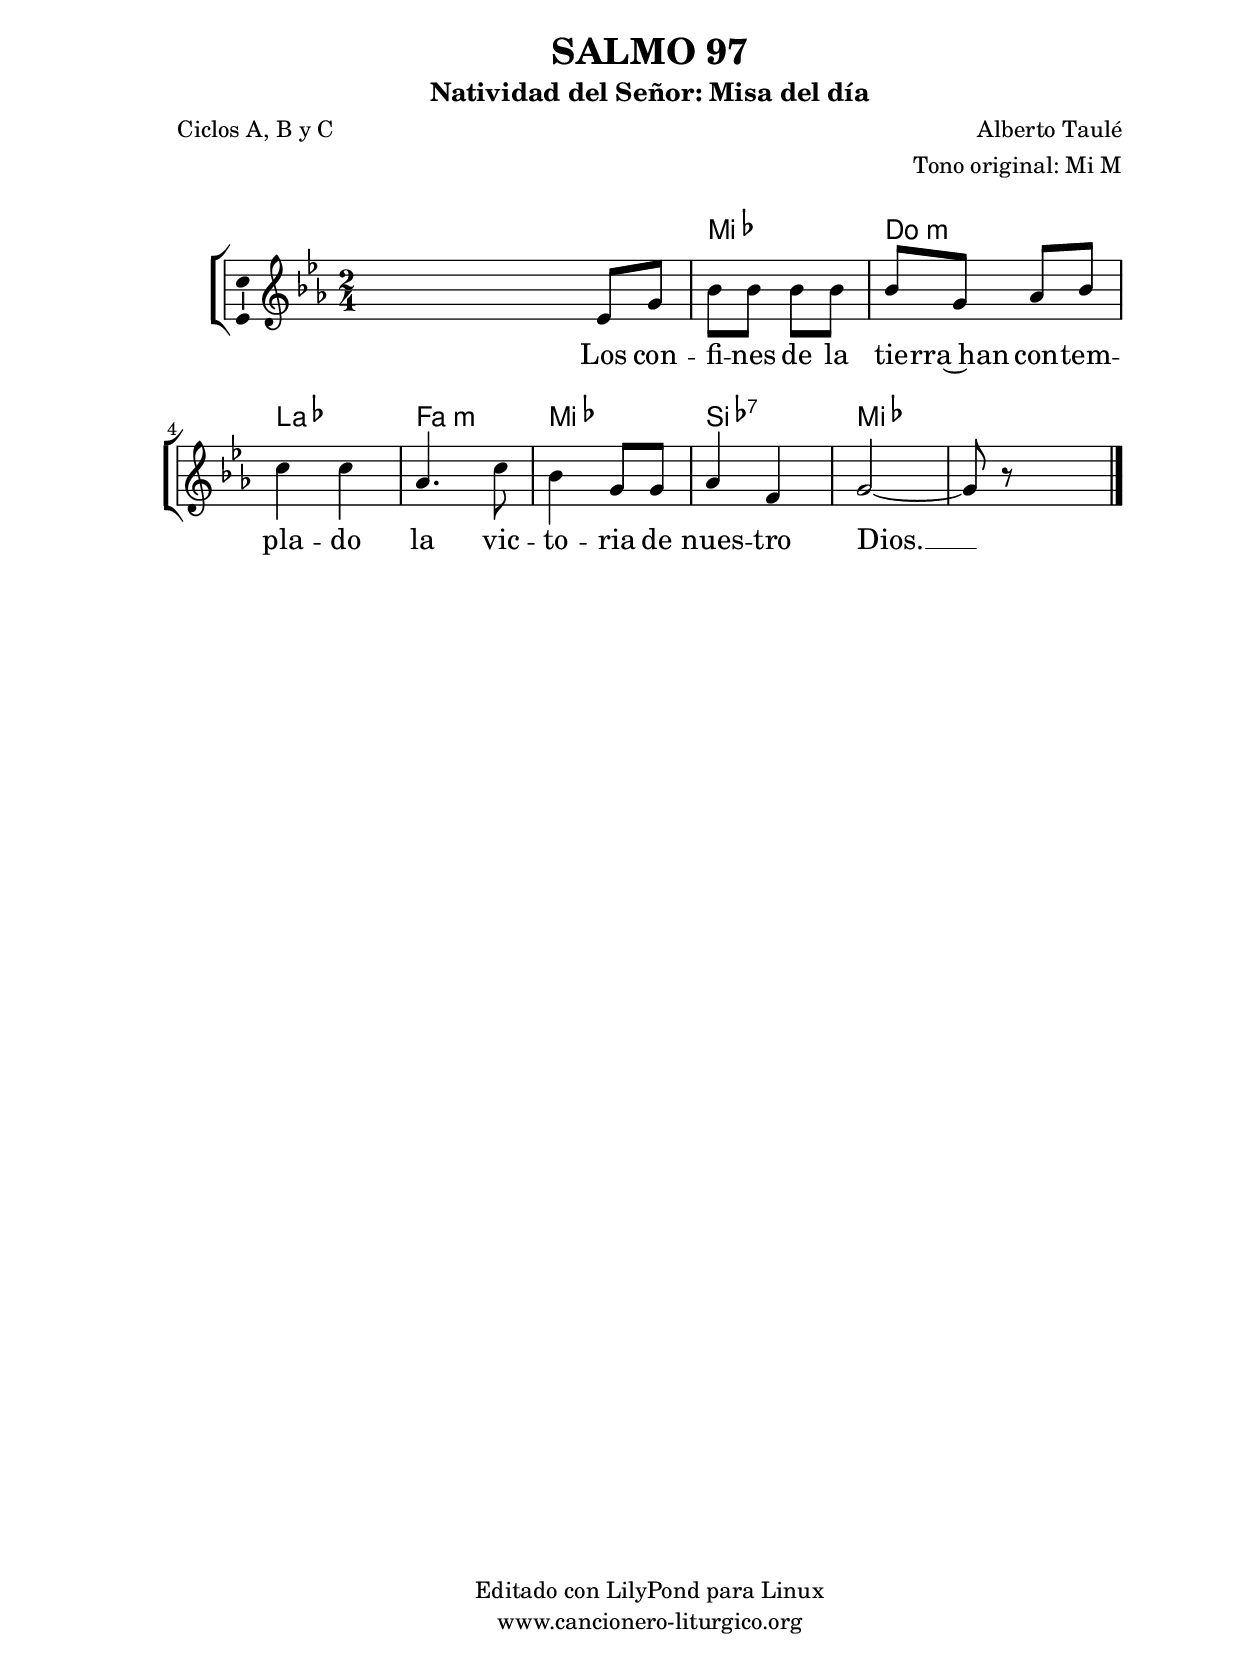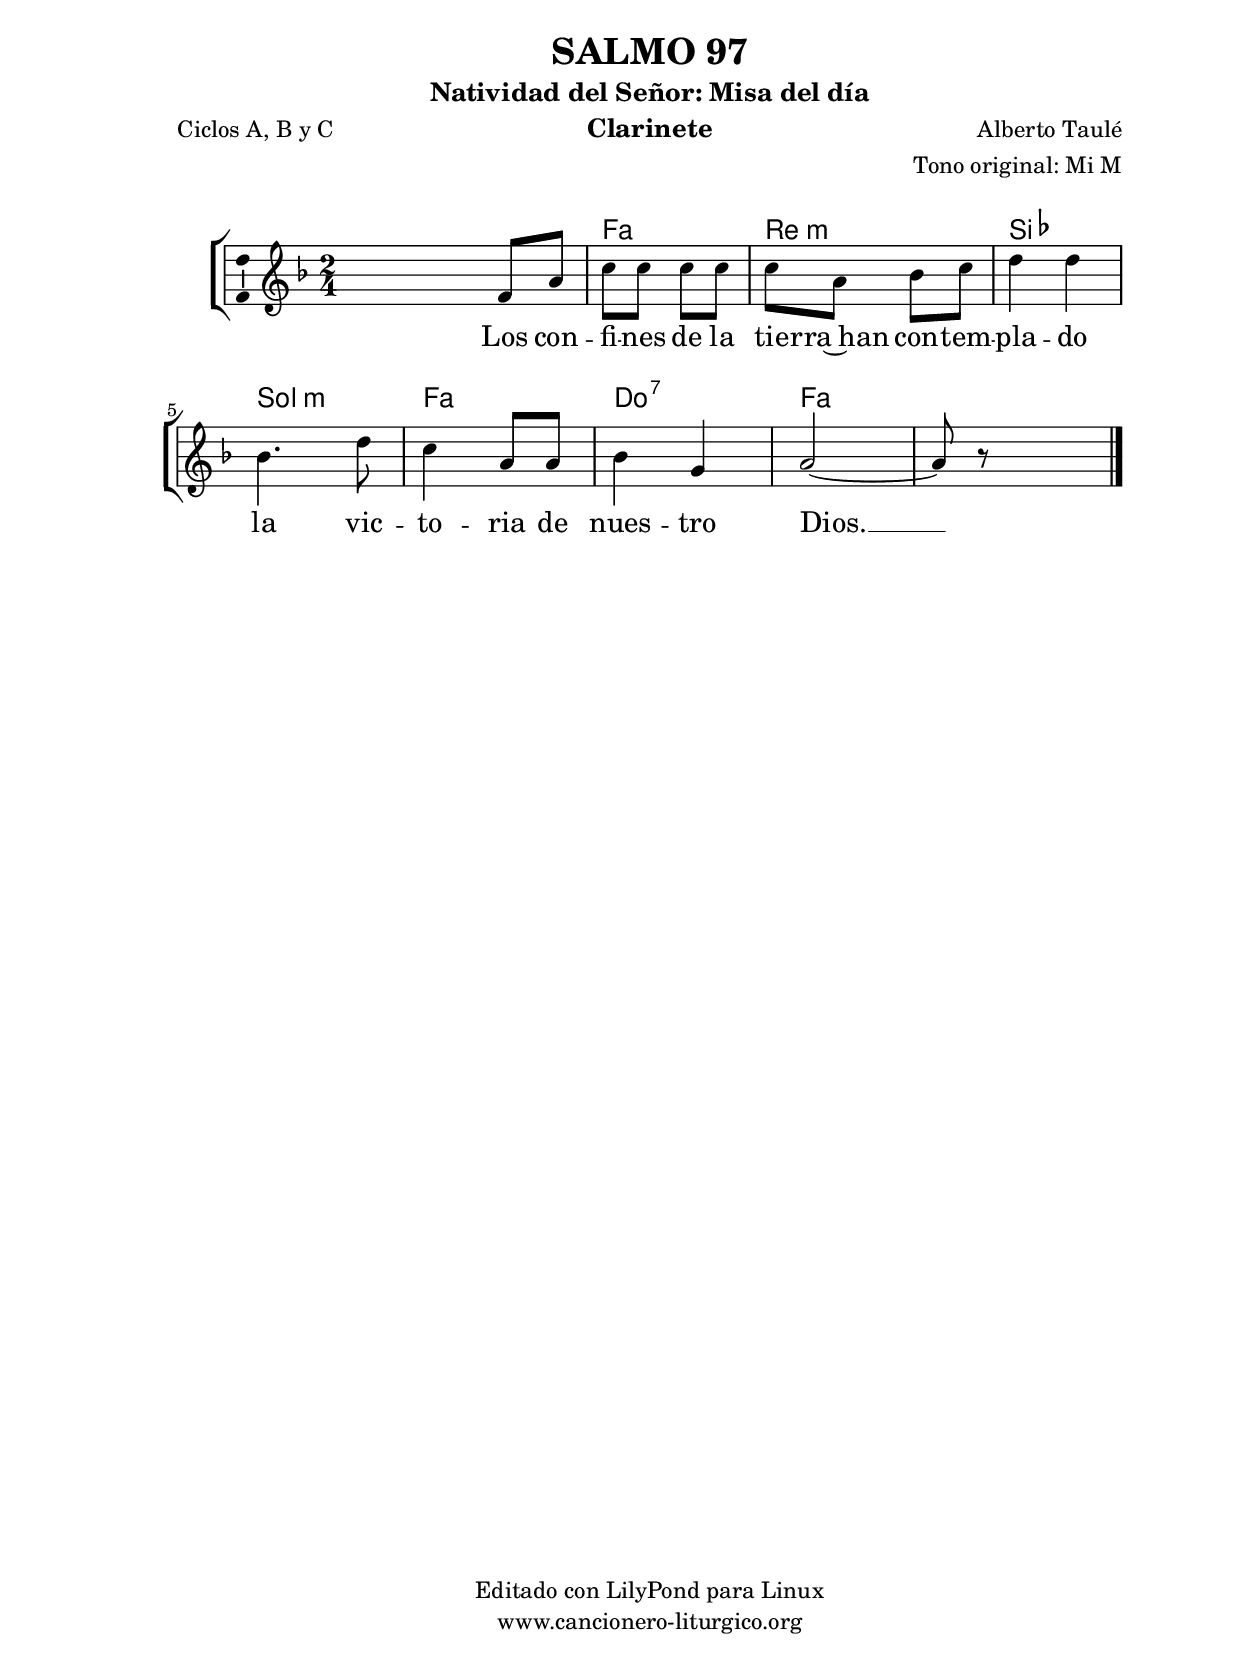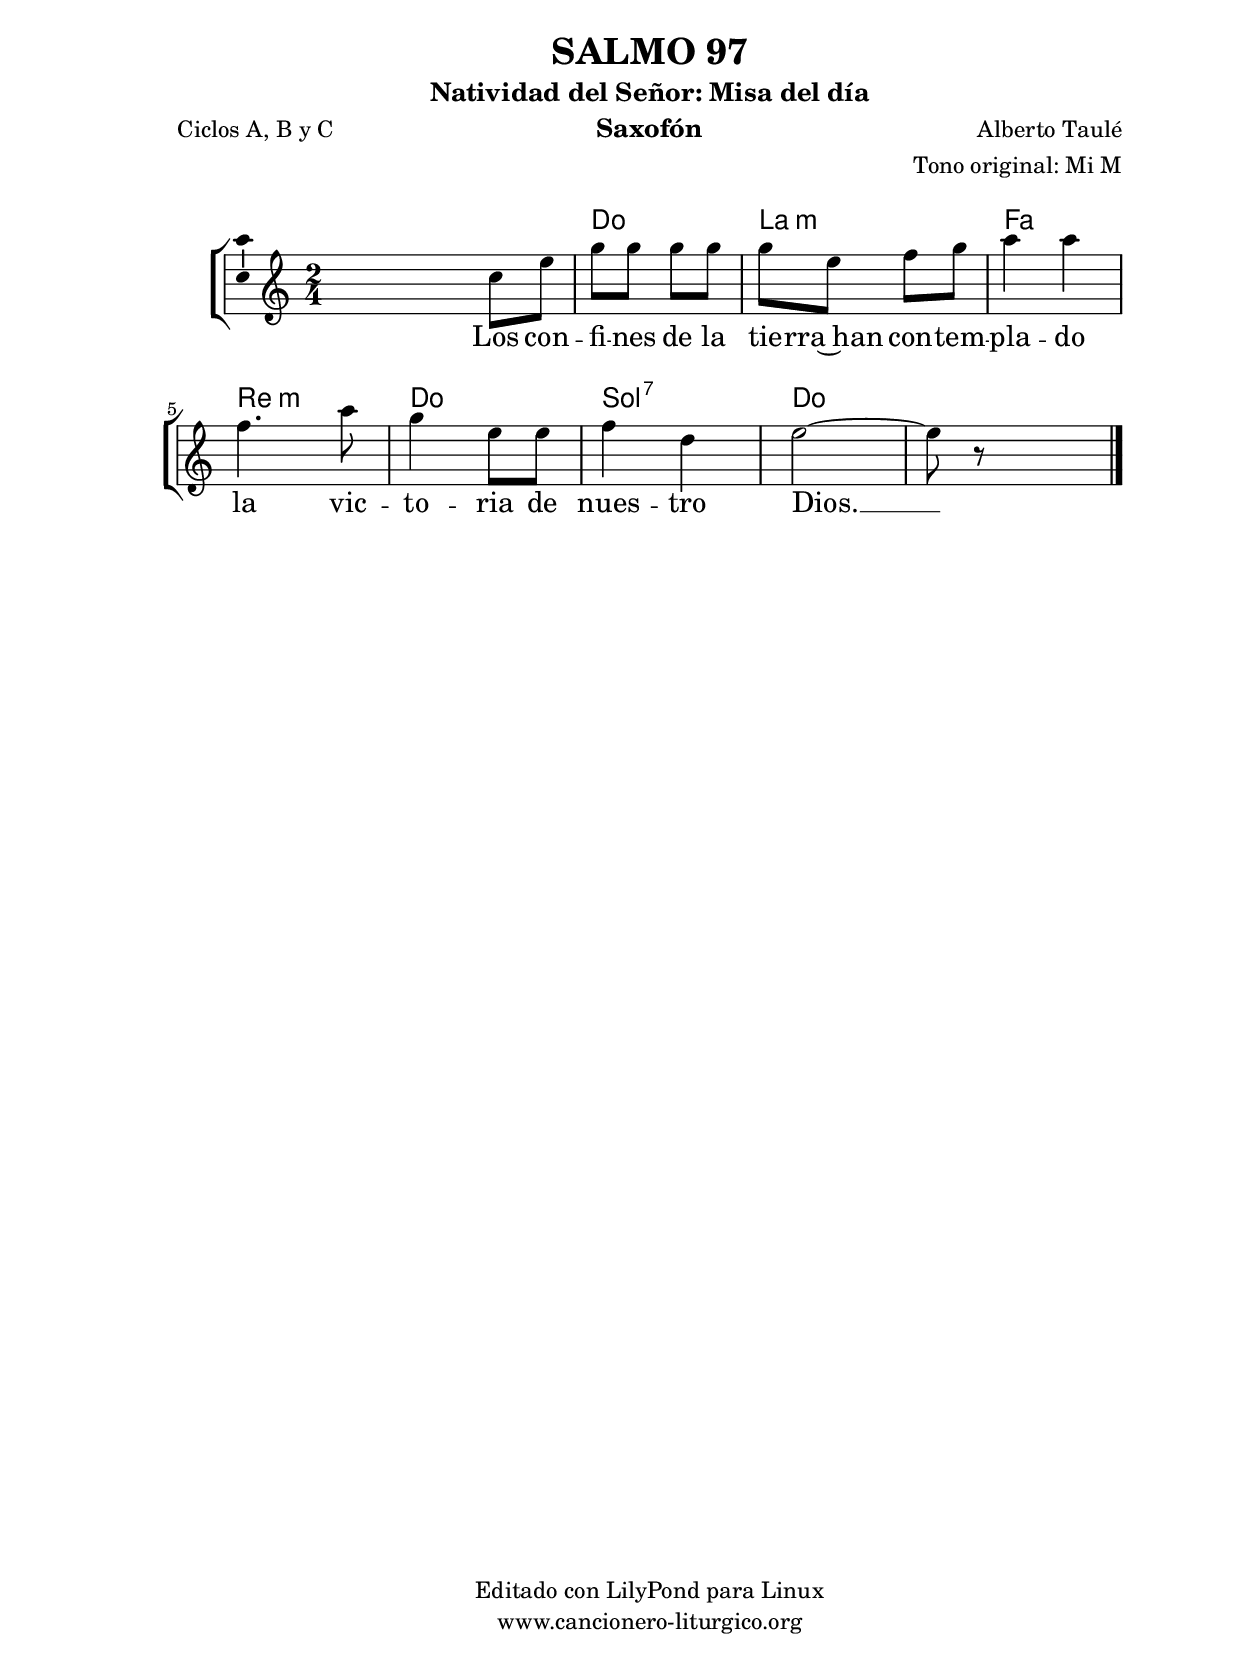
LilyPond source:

%
%para convertir .midi en .wav:
%timidity filename.midi -Ow -o finename.wav
%
%
%Para convertir de .wav a .mp3:
%lame -h -m j filename.wav
%
%
%para escuchar el midi:
%timidity nombrefichero.midi
%


%versión de lilypond para la que se ha escrito esta partitura:
\version "2.16.0"

	%Tamaño papel
	#(set-default-paper-size "a4")
	%Tamaño partitura
	#(set-global-staff-size 20)
	%No responde al pulsar sobre una nota
	#(ly:set-option 'point-and-click #f)

%parámetros del encabezamiento:
\header {
	title = "SALMO 97"
	subtitle = "Natividad del Señor: Misa del día"
	composer = "Alberto Taulé"
	poet = "Ciclos A, B y C"
	meter = ""
	arranger = "Tono original: Mi M"
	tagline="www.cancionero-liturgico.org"
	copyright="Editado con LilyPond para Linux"
	}

%parámetros asociados al papel:
\paper  {
	oddHeaderMarkup = \markup {\fill-line { \on-the-fly #not-first-page \fromproperty #'header:title \on-the-fly #not-first-page \fromproperty #'header:composer }}
	evenHeaderMarkup = \markup {\fill-line { \fromproperty #'header:composer \fromproperty #'header:title }}
	#(set-paper-size "a4")
	print-page-number = ##f
	first-page-number = 1
	print-first-page-number = ##f
%	head-separation = 3.0 \cm
	top-margin = 2.0 \cm
	bottom-margin = 0.5\cm
%%%	bottom-margin = -1.0\cm
	left-margin = 3.0 \cm
	line-width = 16.0 \cm 
	indent = 8\mm
	interscoreline = 2.\mm
	between-system-space = 15\mm
%	para que las partituras no llenen la hoja:
	ragged-bottom = ##t
%	idem para la última hoja:
	ragged-last-bottom = ##f
%	para que las partituras llenen el ancho del papel:
	ragged-last = ##f
	after-title-space = 2.5 \cm
%page-count=1
%system-count=8

	%Flexible Vertical Spacing
%	markup-markup-spacing =
%	#'((basic-distance . 15) (minimum-distance . 15) (padding . 3))
	markup-system-spacing =
	#'((basic-distance . 15) (minimum-distance . 15) (padding . 3))
	system-system-spacing =
	#'((basic-distance . 15) (minimum-distance . 15) (padding . 3))
	score-system-spacing =
	#'((basic-distance . 15) (minimum-distance . 15) (padding . 5))
%	top-system-spacing = % header
%	#'((basic-distance . 8) (minimum-distance . 0) (padding . 3))
%	top-markup-spacing =
%	#'((basic-distance . 20) (minimum-distance . 20) (padding . 3))
	last-bottom-spacing = % footer
	#'((basic-distance . 5) (minimum-distance . 5) (padding . 3))
%	score-markup-spacing =
%	#'((basic-distance . 16) (minimum-distance . 13) (padding . 3))

	}


%parámetros que afectan a toda la partitura:
global =  {
	%clave de sol (G):
	\clef G
	%armadura:
	\transpose e ees
	\key e \major
	\tempo 4=100
	\set Score.tempoHideNote = ##t
	}


acordes = {
	\italianChords
	\chordmode {
	\transpose e ees
{

s2
e2 cis:m a fis:m e b:7 e s

	}
	}
}

melodia = 
	\transpose e ees
{
	\relative c'{

\time 2/4
s4 e8 gis
b8 b b b
b8 gis a b
cis4 cis
a4. cis8
b4 gis8 gis
a4 fis
gis2~
gis8 r8 s4

	\bar "|."
	}
	}


texto = \lyricmode {
Los con -- fi -- nes de la tie -- rra~han con -- tem -- pla -- do
la vic -- to -- ria de nues -- tro Dios. __
	}


acordesStaff = \context ChordNames = acordesStaff <<
	\set chordChanges = ##t
	\acordes
	>>


vozStaff = \context Voice = vozStaff
\with {\consists "Ambitus_engraver"}
<<
%	\set Staff.instrumentName = ""
%	\set Staff.shortInstrumentName = ""
%	\set Staff.midiInstrument = #"clarinet"
%	\set Staff.midiInstrument = #"cello"
%	\set Staff.midiInstrument = #"flute"
	\set Staff.midiInstrument = #"electric guitar (jazz)"
%	\set Staff.midiInstrument = #"english horn"
%	\set Staff.midiInstrument = #"violin"
%	\set Staff.midiInstrument = #"glockenspiel"
	\set Staff.midiMinimumVolume = #0.7
	\set Staff.midiMaximumVolume = #0.9
	\global
	\melodia
	>>


textoStaff = \context Lyrics = textoStaff <<
	\lyricsto vozStaff \texto
	>>

\book {
	\score {
		\context ChoirStaff {
			\override StaffGroup.SystemStartBracket #'collapse-height = #1
			\override Score.SystemStartBar #'collapse-height = #1
			<<
			\acordesStaff
			\vozStaff
			\textoStaff
			>>
			}
		\layout {
	    		\context {
				\Lyrics
				\override LyricText #'font-size = #2
				}
	   		 \context {
				\Score
				%fontSize = #3
				\override StaffSymbol #'staff-space = #(magstep +3)
				%\override Beam #'thickness = #0.55
				%\override SpacingSpanner #'spacing-increment = #1.0
				%\override Slur #'height-limit = #1.5
				}
			}
		}
	\score {
		\unfoldRepeats
		\context ChoirStaff {
			<<
			\acordesStaff
			\vozStaff
			>>
			}
		\midi {
	  		\context {
	  			\Score
				tempoWholesPerMinute = #(ly:make-moment 70 4)
				}
			}
		}
	}

%Partitura para clarinete
#(define output-suffix "C")
\book {
	\header{
		instrument = "Clarinete"
		}
	\score {
		\context ChoirStaff {
			\override StaffGroup.SystemStartBracket #'collapse-height = #1
			\override Score.SystemStartBar #'collapse-height = #1
\transpose c d
			<<
			\acordesStaff
			\vozStaff
			\textoStaff
			>>
			}
		\layout {
	    		\context {
				\Lyrics
				\override LyricText #'font-size = #2
				}
	   		 \context {
				\Score
				%fontSize = #3
				\override StaffSymbol #'staff-space = #(magstep +3)
				%\override Beam #'thickness = #0.55
				%\override SpacingSpanner #'spacing-increment = #1.0
				%\override Slur #'height-limit = #1.5
				}
			}
		}
	}

%Partitura para saxofón
#(define output-suffix "S")
\book {
	\header{
		instrument = "Saxofón"
		}
	\score {
		\context ChoirStaff {
			\override StaffGroup.SystemStartBracket #'collapse-height = #1
			\override Score.SystemStartBar #'collapse-height = #1
\transpose c a
			<<
			\acordesStaff
			\vozStaff
			\textoStaff
			>>
			}
		\layout {
	    		\context {
				\Lyrics
				\override LyricText #'font-size = #2
				}
	   		 \context {
				\Score
				%fontSize = #3
				\override StaffSymbol #'staff-space = #(magstep +3)
				%\override Beam #'thickness = #0.55
				%\override SpacingSpanner #'spacing-increment = #1.0
				%\override Slur #'height-limit = #1.5
				}
			}
		}
	}

